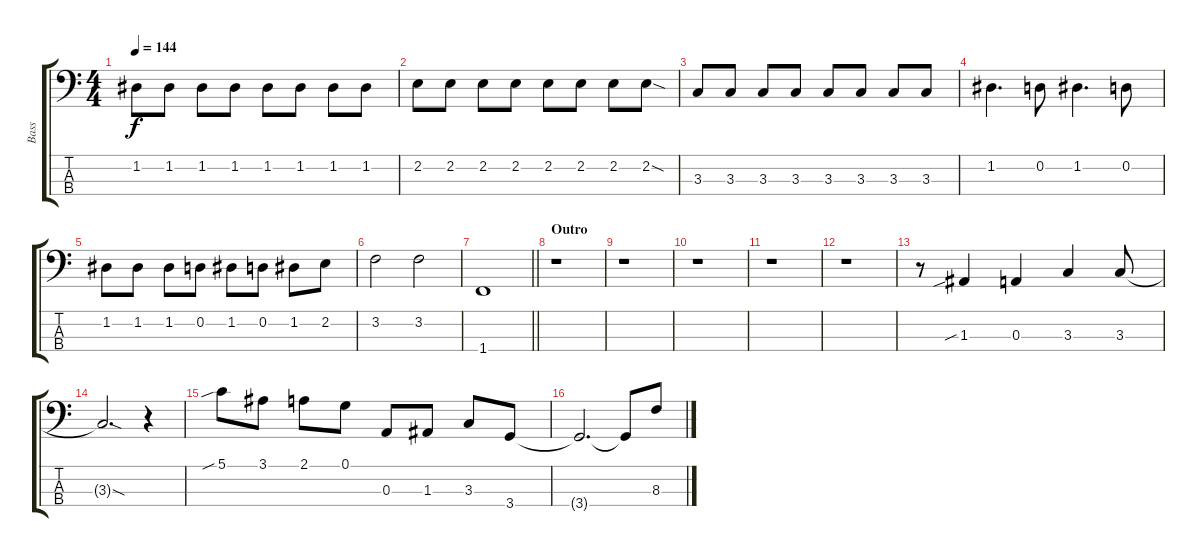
\track ("Bass" "Bass") {instrument electricbassfinger}
\staff {score tabs}
\tuning (G2 D2 A1 E1) {hide}
\ts (4 4)
\tempo 144
\clef f4
\ks c
1.2.8{dy f} 1.2.8 1.2.8 1.2.8 1.2.8 1.2.8 1.2.8 1.2.8 |
2.2.8 2.2.8 2.2.8 2.2.8 2.2.8 2.2.8 2.2.8 2.2{sod}.8 |
3.3.8 3.3.8 3.3.8 3.3.8 3.3.8 3.3.8 3.3.8 3.3.8 |
1.2.4{d} 0.2.8 1.2.4{d} 0.2.8 |
1.2.8 1.2.8 1.2.8 0.2.8 1.2.8 0.2.8 1.2.8 2.2.8 |
3.2.2 3.2.2 |
\barLineRight lightlight
1.4.1 |
\section ("" "Outro")
r.1 |
r.1 |
r.1 |
r.1 |
r.1 |
r.8 1.3{sib}.4 0.3.4 3.3.4 3.3.8 |
3.3{sod t}.2{d} r.4 |
5.1{sib}.8 3.1.8 2.1.8 0.1.8 0.3.8 1.3.8 3.3.8 3.4.8 |
3.4{t}.2{d} 3.4{t}.8 8.3.8
